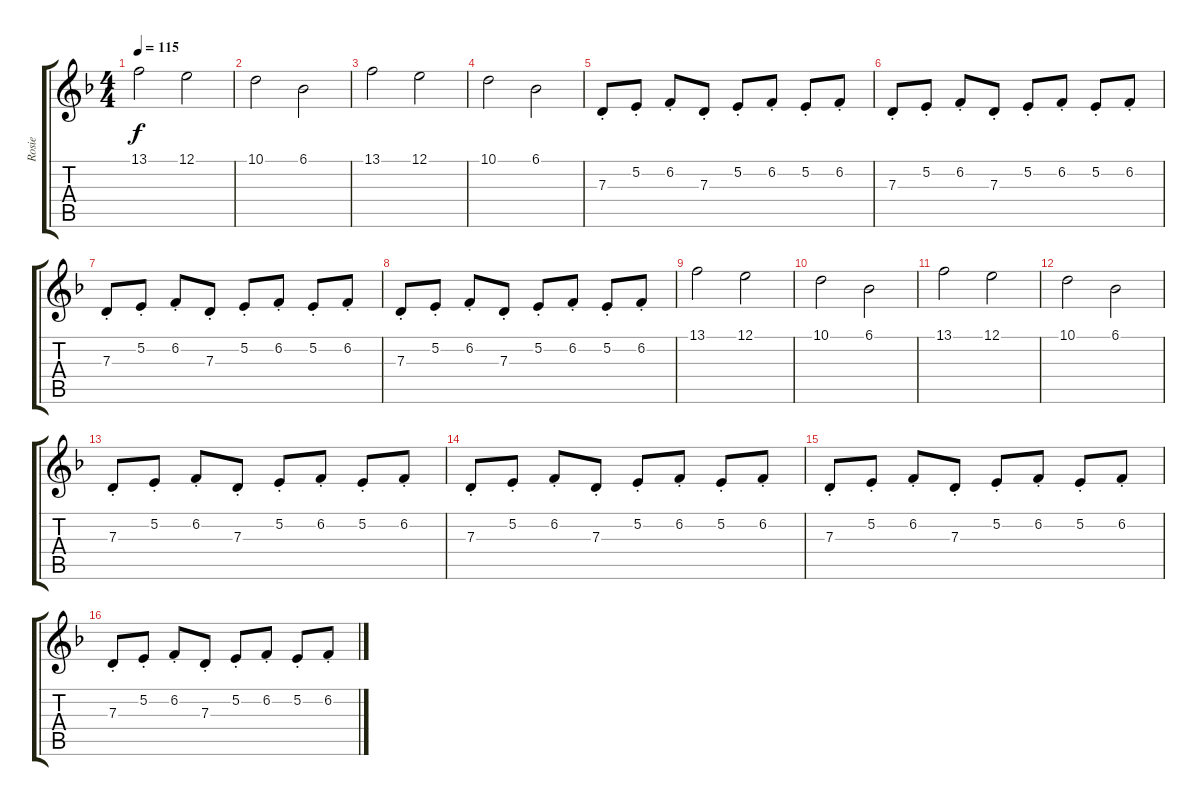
\track ("Rosie" "Rosie") {instrument pad1newage}
\staff {score tabs}
\tuning (E4 B3 G3 D3 A2 E2) {hide}
\ts (4 4)
\tempo 115
\clef g2
\ks dminor
13.1.2{dy f} 12.1.2 |
10.1.2 6.1.2 |
13.1.2 12.1.2 |
10.1.2 6.1.2 |
7.3{st}.8 5.2{st}.8 6.2{st}.8 7.3{st}.8 5.2{st}.8 6.2{st}.8 5.2{st}.8 6.2{st}.8 |
7.3{st}.8 5.2{st}.8 6.2{st}.8 7.3{st}.8 5.2{st}.8 6.2{st}.8 5.2{st}.8 6.2{st}.8 |
7.3{st}.8 5.2{st}.8 6.2{st}.8 7.3{st}.8 5.2{st}.8 6.2{st}.8 5.2{st}.8 6.2{st}.8 |
7.3{st}.8 5.2{st}.8 6.2{st}.8 7.3{st}.8 5.2{st}.8 6.2{st}.8 5.2{st}.8 6.2{st}.8 |
13.1.2 12.1.2 |
10.1.2 6.1.2 |
13.1.2 12.1.2 |
10.1.2 6.1.2 |
7.3{st}.8 5.2{st}.8 6.2{st}.8 7.3{st}.8 5.2{st}.8 6.2{st}.8 5.2{st}.8 6.2{st}.8 |
7.3{st}.8 5.2{st}.8 6.2{st}.8 7.3{st}.8 5.2{st}.8 6.2{st}.8 5.2{st}.8 6.2{st}.8 |
7.3{st}.8 5.2{st}.8 6.2{st}.8 7.3{st}.8 5.2{st}.8 6.2{st}.8 5.2{st}.8 6.2{st}.8 |
7.3{st}.8 5.2{st}.8 6.2{st}.8 7.3{st}.8 5.2{st}.8 6.2{st}.8 5.2{st}.8 6.2{st}.8
